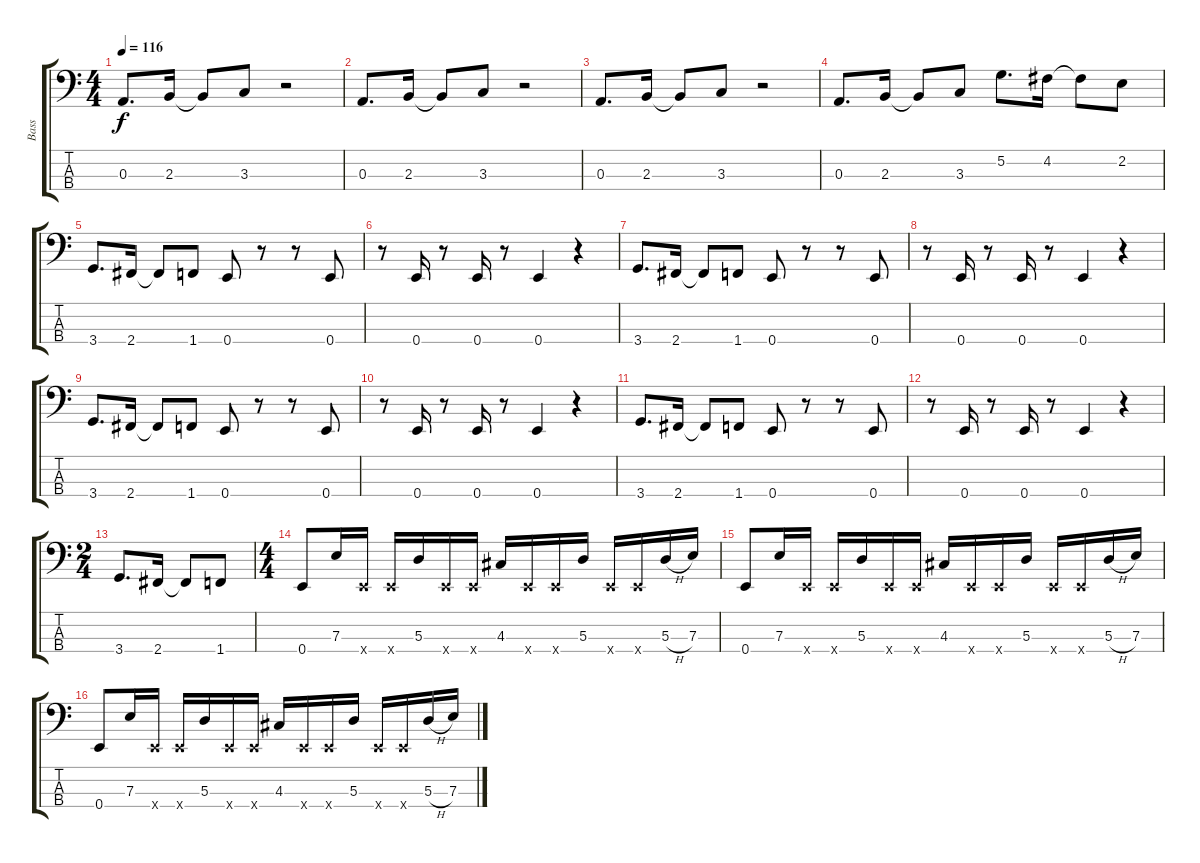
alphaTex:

\track ("Bass" "Bass") {instrument electricbassfinger}
\staff {score tabs}
\tuning (G2 D2 A1 E1) {hide}
\ts (4 4)
\tempo 116
\clef f4
\ks c
0.3.8{d dy f} 2.3.16 2.3{t}.8 3.3.8 r.2 |
0.3.8{d} 2.3.16 2.3{t}.8 3.3.8 r.2 |
0.3.8{d} 2.3.16 2.3{t}.8 3.3.8 r.2 |
0.3.8{d} 2.3.16 2.3{t}.8 3.3.8 5.2.8{d} 4.2.16 4.2{t}.8 2.2.8 |
3.4.8{d} 2.4.16 2.4{t}.8 1.4.8 0.4.8 r.8 r.8 0.4.8 |
r.8 0.4.16 r.8 0.4.16 r.8 0.4.4 r.4 |
3.4.8{d} 2.4.16 2.4{t}.8 1.4.8 0.4.8 r.8 r.8 0.4.8 |
r.8 0.4.16 r.8 0.4.16 r.8 0.4.4 r.4 |
3.4.8{d} 2.4.16 2.4{t}.8 1.4.8 0.4.8 r.8 r.8 0.4.8 |
r.8 0.4.16 r.8 0.4.16 r.8 0.4.4 r.4 |
3.4.8{d} 2.4.16 2.4{t}.8 1.4.8 0.4.8 r.8 r.8 0.4.8 |
r.8 0.4.16 r.8 0.4.16 r.8 0.4.4 r.4 |
\ts (2 4)
3.4.8{d} 2.4.16 2.4{t}.8 1.4.8 |
\ts (4 4)
0.4.8 7.3.16 0.4{x}.16 0.4{x}.16 5.3.16 0.4{x}.16 0.4{x}.16 4.3.16 0.4{x}.16 0.4{x}.16 5.3.16 0.4{x}.16 0.4{x}.16 5.3{h}.16 7.3.16 |
0.4.8 7.3.16 0.4{x}.16 0.4{x}.16 5.3.16 0.4{x}.16 0.4{x}.16 4.3.16 0.4{x}.16 0.4{x}.16 5.3.16 0.4{x}.16 0.4{x}.16 5.3{h}.16 7.3.16 |
0.4.8 7.3.16 0.4{x}.16 0.4{x}.16 5.3.16 0.4{x}.16 0.4{x}.16 4.3.16 0.4{x}.16 0.4{x}.16 5.3.16 0.4{x}.16 0.4{x}.16 5.3{h}.16 7.3.16
